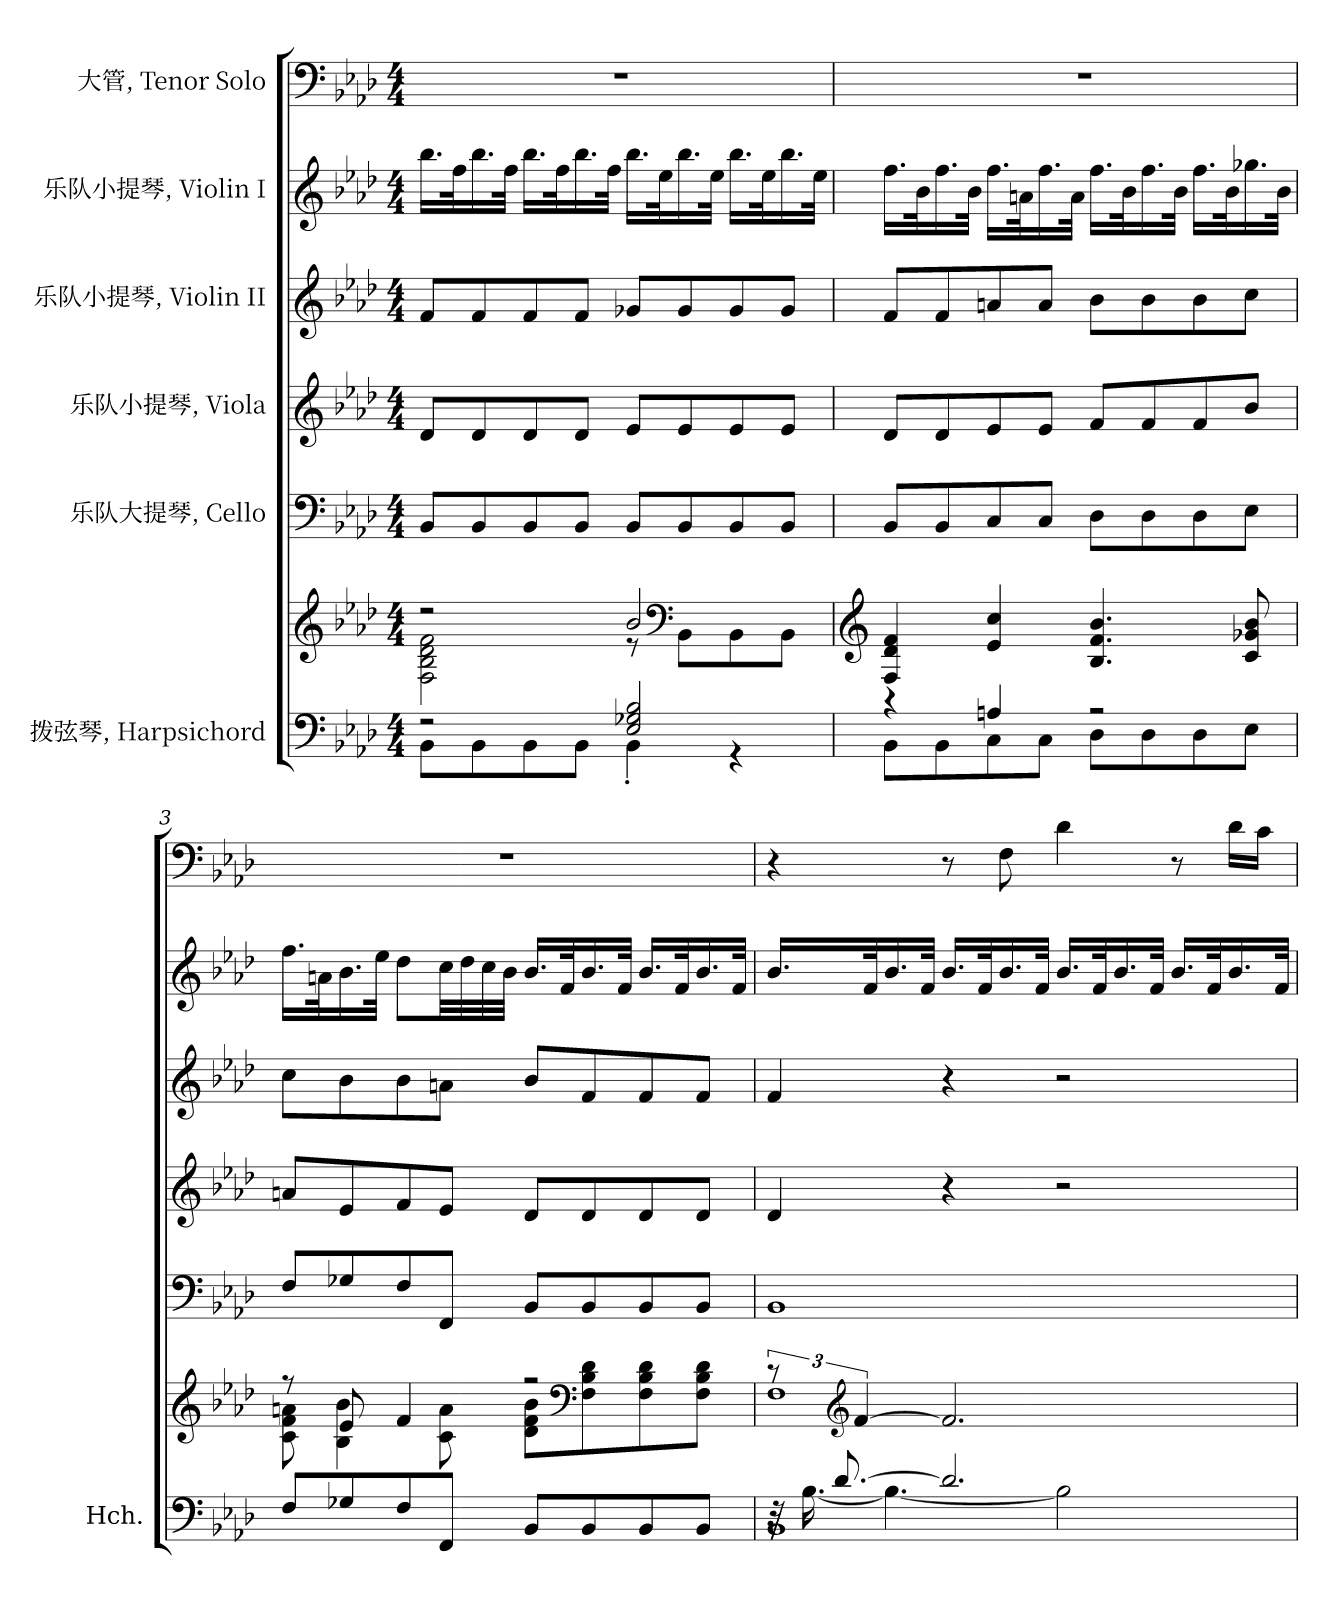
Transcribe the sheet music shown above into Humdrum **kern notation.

**kern	**kern	**kern	**kern	**kern	**kern	**kern
*part6	*part6	*part5	*part4	*part3	*part2	*part1
*staff7	*staff6	*staff5	*staff4	*staff3	*staff2	*staff1
*I"拨弦琴, Harpsichord	*	*I"乐队大提琴, Cello	*I"乐队小提琴, Viola	*I"乐队小提琴, Violin II	*I"乐队小提琴, Violin I	*I"大管, Tenor Solo
*I'Hch.	*	*	*	*	*	*
*clefF4	*clefG2	*clefF4	*clefG2	*clefG2	*clefG2	*clefF4
*k[b-e-a-d-]	*k[b-e-a-d-]	*k[b-e-a-d-]	*k[b-e-a-d-]	*k[b-e-a-d-]	*k[b-e-a-d-]	*k[b-e-a-d-]
*M4/4	*M4/4	*M4/4	*M4/4	*M4/4	*M4/4	*M4/4
*MM75	*MM75	*MM75	*MM75	*MM75	*MM75	*MM75
=1	=1	=1	=1	=1	=1	=1
*^	*^	*	*	*	*	*
2r	8BB-\L	2r	2F\ 2B-\ 2d-\ 2f\	8BB-/L	8d-/L	8f/L	16.bb-\LL	1r
.	.	.	.	.	.	.	32ff\K	.
.	8BB-\	.	.	8BB-/	8d-/	8f/	16.bb-\	.
.	.	.	.	.	.	.	32ff\JJk	.
.	8BB-\	.	.	8BB-/	8d-/	8f/	16.bb-\LL	.
.	.	.	.	.	.	.	32ff\K	.
.	8BB-\J	.	.	8BB-/J	8d-/J	8f/J	16.bb-\	.
.	.	.	.	.	.	.	32ff\JJk	.
2E-/ 2G-X/ 2B-/	4BB-'\	2b-/	8r	8BB-/L	8e-/L	8g-X/L	16.bb-\LL	.
.	.	.	.	.	.	.	32ee-\K	.
*	*	*clefF4	*	*	*	*	*	*
.	.	.	8BB-\L	8BB-/	8e-/	8g-/	16.bb-\	.
.	.	.	.	.	.	.	32ee-\JJk	.
.	4r	.	8BB-\	8BB-/	8e-/	8g-/	16.bb-\LL	.
.	.	.	.	.	.	.	32ee-\K	.
.	.	.	8BB-\J	8BB-/J	8e-/J	8g-/J	16.bb-\	.
.	.	.	.	.	.	.	32ee-\JJk	.
*	*	*v	*v	*	*	*	*	*
!!LO:PB:g=z
=2	=2	=2	=2	=2	=2	=2	=2
*	*	*clefG2	*	*	*	*	*
4r	8BB-\L	4F/ 4d-/ 4f/	8BB-/L	8d-/L	8f/L	16.ff\LL	1r
.	.	.	.	.	.	32b-\K	.
.	8BB-\	.	8BB-/	8d-/	8f/	16.ff\	.
.	.	.	.	.	.	32b-\JJk	.
4An/	8C\	4e-/ 4cc/	8C/	8e-/	8an/	16.ff\LL	.
.	.	.	.	.	.	32an\K	.
.	8C\J	.	8C/J	8e-/J	8a/J	16.ff\	.
.	.	.	.	.	.	32a\JJk	.
2r	8D-\L	4.B-/ 4.f/ 4.b-/	8D-\L	8f/L	8b-\L	16.ff\LL	.
.	.	.	.	.	.	32b-\K	.
.	8D-\	.	8D-\	8f/	8b-\	16.ff\	.
.	.	.	.	.	.	32b-\JJk	.
.	8D-\	.	8D-\	8f/	8b-\	16.ff\LL	.
.	.	.	.	.	.	32b-\K	.
.	8E-\J	8c/ 8g-X/ 8b-/	8E-\J	8b-/J	8cc\J	16.gg-X\	.
.	.	.	.	.	.	32b-\JJk	.
*v	*v	*	*	*	*	*	*
=3	=3	=3	=3	=3	=3	=3
*	*^	*	*	*	*	*
8F/L	8r	8c\ 8f\ 8an\	8F/L	8an/L	8cc\L	16.ff\LL	1r
.	.	.	.	.	.	32an\K	.
8G-X/	8e-/	4B-\ 4b-\	8G-X/	8e-/	8b-\	16.b-\	.
.	.	.	.	.	.	32ee-\JJk	.
8F/	4f/	.	8F/	8f/	8b-\	8dd-\L	.
8FF/J	.	8c\ 8a\	8FF/J	8e-/J	8an\J	32cc\LL	.
.	.	.	.	.	.	32dd-\	.
.	.	.	.	.	.	32cc\	.
.	.	.	.	.	.	32b-\JJJ	.
8BB-/L	2r	8d-\ 8f\ 8b-\L	8BB-/L	8d-/L	8b-/L	16.b-/LL	.
.	.	.	.	.	.	32f/K	.
*	*clefF4	*	*	*	*	*	*
8BB-/	.	8F\ 8B-\ 8d-\	8BB-/	8d-/	8f/	16.b-/	.
.	.	.	.	.	.	32f/JJk	.
8BB-/	.	8F\ 8B-\ 8d-\	8BB-/	8d-/	8f/	16.b-/LL	.
.	.	.	.	.	.	32f/K	.
8BB-/J	.	8F\ 8B-\ 8d-\J	8BB-/J	8d-/J	8f/J	16.b-/	.
.	.	.	.	.	.	32f/JJk	.
!!LO:PB:g=z
=4	=4	=4	=4	=4	=4	=4	=4
*^	*	*	*	*	*	*	*
*	*^	*	*	*	*	*	*	*
16r	32r	1BB-	12r	1F	1BB-	4d-/	4f/	16.b-/LL	4r
.	[16.B-\	.	.	.	.	.	.	.	.
[8.d-/	.	.	.	.	.	.	.	.	.
*	*	*	*clefG2	*	*	*	*	*	*
.	.	.	[6f/	.	.	.	.	.	.
.	.	.	.	.	.	.	.	32f/K	.
.	4.B-\_	.	.	.	.	.	.	16.b-/	.
.	.	.	.	.	.	.	.	32f/JJk	.
2.d-/]	.	.	2.f/]	.	.	4r	4r	16.b-/LL	8r
.	.	.	.	.	.	.	.	32f/K	.
.	.	.	.	.	.	.	.	16.b-/	8F\
.	.	.	.	.	.	.	.	32f/JJk	.
.	2B-\]	.	.	.	.	2r	2r	16.b-/LL	4d-\
.	.	.	.	.	.	.	.	32f/K	.
.	.	.	.	.	.	.	.	16.b-/	.
.	.	.	.	.	.	.	.	32f/JJk	.
.	.	.	.	.	.	.	.	16.b-/LL	8r
.	.	.	.	.	.	.	.	32f/K	.
.	.	.	.	.	.	.	.	16.b-/	16d-\LL
.	.	.	.	.	.	.	.	.	16c\JJ
.	.	.	.	.	.	.	.	32f/JJk	.
*v	*v	*v	*	*	*	*	*	*	*
*	*v	*v	*	*	*	*	*
=	=	=	=	=	=	=
*-	*-	*-	*-	*-	*-	*-
